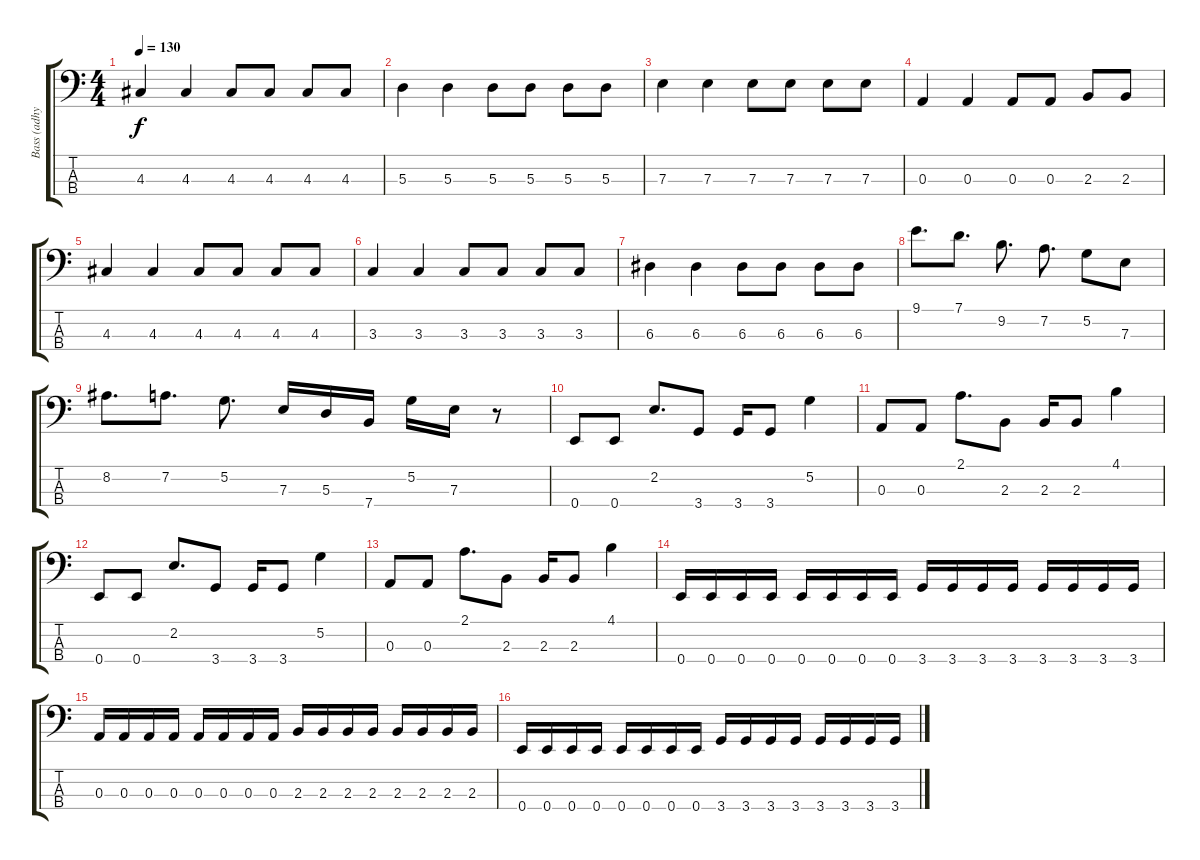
\track ("Bass (adhy)" "Bass (adhy") {instrument electricbassfinger}
\staff {score tabs}
\tuning (G2 D2 A1 E1) {hide}
\ts (4 4)
\tempo 130
\clef f4
\ks c
4.3{t}.4{dy f} 4.3.4 4.3.8 4.3.8 4.3.8 4.3.8 |
5.3.4 5.3.4 5.3.8 5.3.8 5.3.8 5.3.8 |
7.3.4 7.3.4 7.3.8 7.3.8 7.3.8 7.3.8 |
0.3.4 0.3.4 0.3.8 0.3.8 2.3.8 2.3.8 |
4.3.4 4.3.4 4.3.8 4.3.8 4.3.8 4.3.8 |
3.3.4 3.3.4 3.3.8 3.3.8 3.3.8 3.3.8 |
6.3.4 6.3.4 6.3.8 6.3.8 6.3.8 6.3.8 |
9.1.8{d} 7.1.8{d} 9.2.8{d} 7.2.8{d} 5.2.8 7.3.8 |
8.2.8{d} 7.2.8{d} 5.2.8{d} 7.3.16 5.3.16 7.4.16 5.2.16 7.3.16 r.8 |
0.4.8 0.4.8 2.2.8{d} 3.4.8 3.4.16 3.4.8 5.2.4 |
0.3.8 0.3.8 2.1.8{d} 2.3.8 2.3.16 2.3.8 4.1.4 |
0.4.8 0.4.8 2.2.8{d} 3.4.8 3.4.16 3.4.8 5.2.4 |
0.3.8 0.3.8 2.1.8{d} 2.3.8 2.3.16 2.3.8 4.1.4 |
0.4.16 0.4.16 0.4.16 0.4.16 0.4.16 0.4.16 0.4.16 0.4.16 3.4.16 3.4.16 3.4.16 3.4.16 3.4.16 3.4.16 3.4.16 3.4.16 |
0.3.16 0.3.16 0.3.16 0.3.16 0.3.16 0.3.16 0.3.16 0.3.16 2.3.16 2.3.16 2.3.16 2.3.16 2.3.16 2.3.16 2.3.16 2.3.16 |
0.4.16 0.4.16 0.4.16 0.4.16 0.4.16 0.4.16 0.4.16 0.4.16 3.4.16 3.4.16 3.4.16 3.4.16 3.4.16 3.4.16 3.4.16 3.4.16
